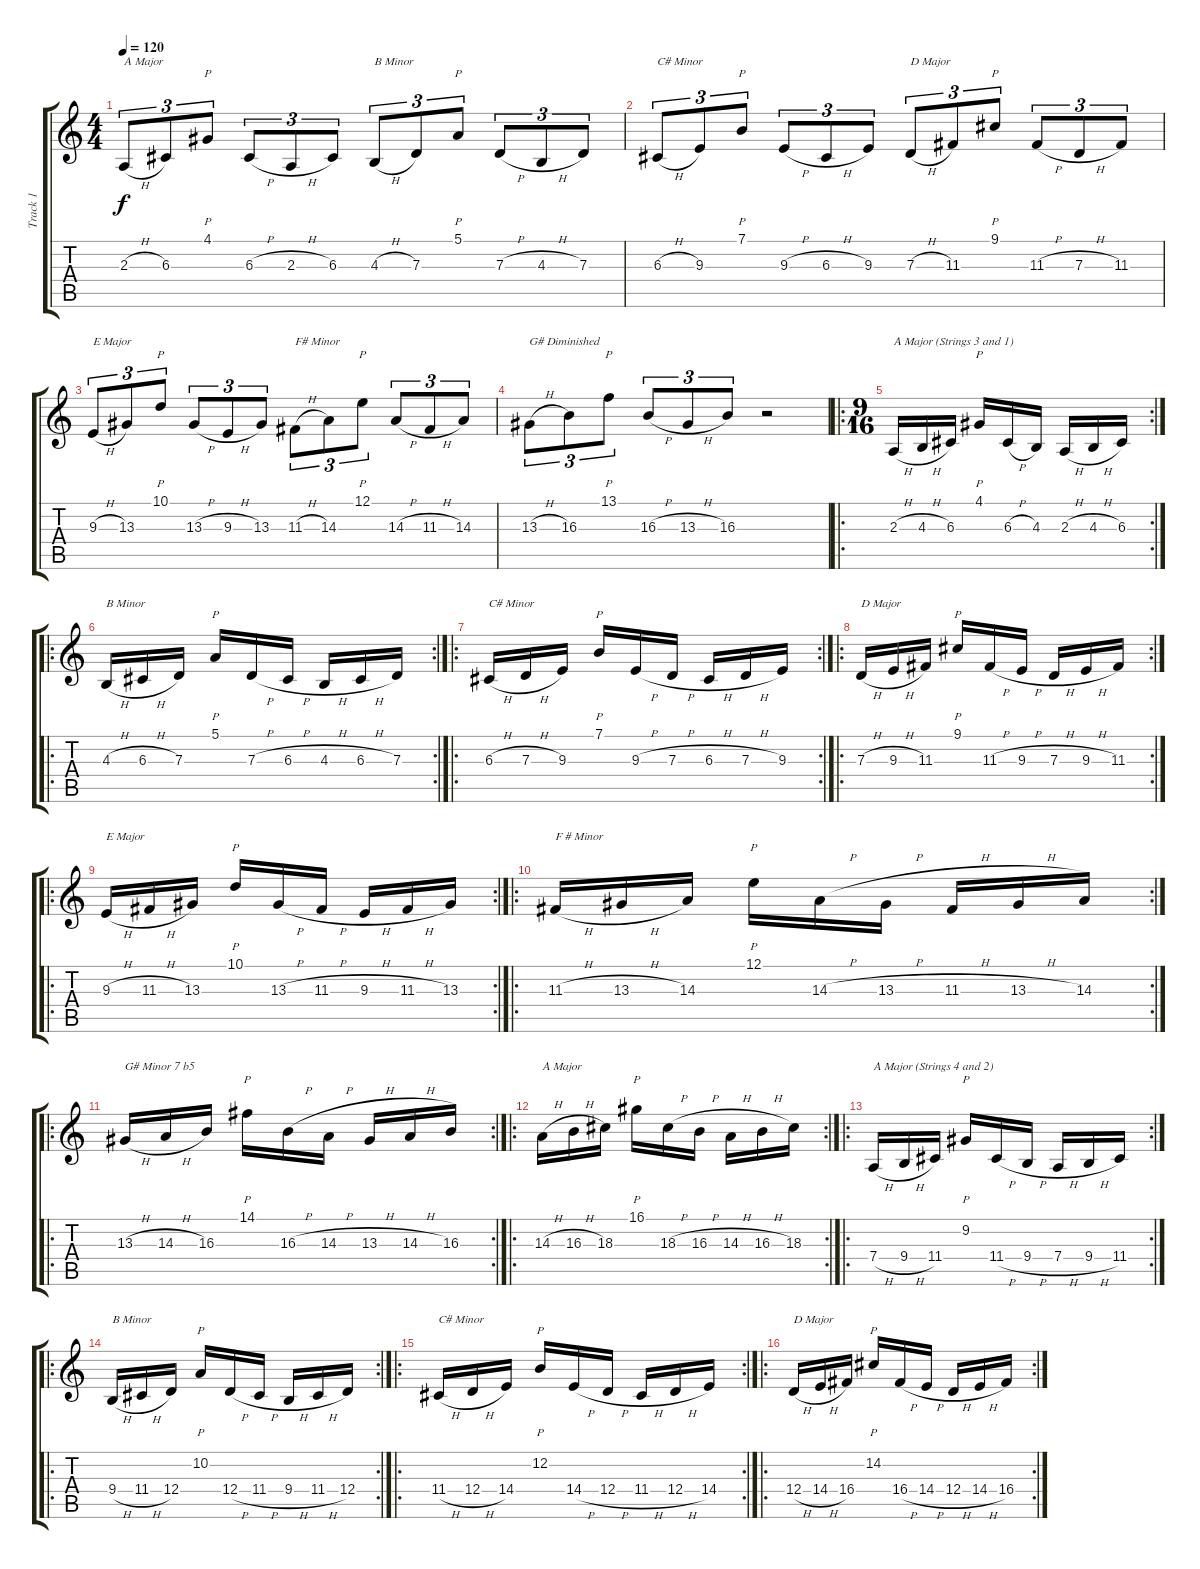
\track ("Track 1" "Track 1") {instrument tenorsax}
\staff {score tabs}
\tuning (E4 B3 G3 D3 A2 E2) {hide}
\ts (4 4)
\tempo 120
\clef g2
\ks c
2.3{h}.8{tu (3 2) txt "A Major" dy f instrument tenorsax} 6.3.8{tu (3 2)} 4.1.8{p tu (3 2)} 6.3{h}.8{tu (3 2)} 2.3{h}.8{tu (3 2)} 6.3.8{tu (3 2)} 4.3{h}.8{tu (3 2) txt "B Minor"} 7.3.8{tu (3 2)} 5.1.8{p tu (3 2)} 7.3{h}.8{tu (3 2)} 4.3{h}.8{tu (3 2)} 7.3.8{tu (3 2)} |
6.3{h}.8{tu (3 2) txt "C# Minor"} 9.3.8{tu (3 2)} 7.1.8{p tu (3 2)} 9.3{h}.8{tu (3 2)} 6.3{h}.8{tu (3 2)} 9.3.8{tu (3 2)} 7.3{h}.8{tu (3 2) txt "D Major"} 11.3.8{tu (3 2)} 9.1.8{p tu (3 2)} 11.3{h}.8{tu (3 2)} 7.3{h}.8{tu (3 2)} 11.3.8{tu (3 2)} |
9.3{h}.8{tu (3 2) txt "E Major"} 13.3.8{tu (3 2)} 10.1.8{p tu (3 2)} 13.3{h}.8{tu (3 2)} 9.3{h}.8{tu (3 2)} 13.3.8{tu (3 2)} 11.3{h}.8{tu (3 2) txt "F# Minor"} 14.3.8{tu (3 2)} 12.1.8{p tu (3 2)} 14.3{h}.8{tu (3 2)} 11.3{h}.8{tu (3 2)} 14.3.8{tu (3 2)} |
13.3{h}.8{tu (3 2) txt "G# Diminished"} 16.3.8{tu (3 2)} 13.1.8{p tu (3 2)} 16.3{h}.8{tu (3 2)} 13.3{h}.8{tu (3 2)} 16.3.8{tu (3 2)} r.2 |
\ro
\rc 2
\ts (9 16)
2.3{h}.16{txt "A Major (Strings 3 and 1)"} 4.3{h}.16 6.3.16 4.1.16{p} 6.3{h}.16 4.3.16 2.3{h}.16 4.3{h}.16 6.3.16 |
\ro
\rc 2
4.3{h}.16{txt "B Minor"} 6.3{h}.16 7.3.16 5.1.16{p} 7.3{h}.16 6.3{h}.16 4.3{h}.16 6.3{h}.16 7.3.16 |
\ro
\rc 2
6.3{h}.16{txt "C# Minor"} 7.3{h}.16 9.3.16 7.1.16{p} 9.3{h}.16 7.3{h}.16 6.3{h}.16 7.3{h}.16 9.3.16 |
\ro
\rc 2
7.3{h}.16{txt "D Major"} 9.3{h}.16 11.3.16 9.1.16{p} 11.3{h}.16 9.3{h}.16 7.3{h}.16 9.3{h}.16 11.3.16 |
\ro
\rc 2
9.3{h}.16{txt "E Major"} 11.3{h}.16 13.3.16 10.1.16{p} 13.3{h}.16 11.3{h}.16 9.3{h}.16 11.3{h}.16 13.3.16 |
\ro
\rc 2
11.3{h}.16{txt "F # Minor"} 13.3{h}.16 14.3.16 12.1.16{p} 14.3{h}.16 13.3{h}.16 11.3{h}.16 13.3{h}.16 14.3.16 |
\ro
\rc 2
13.3{h}.16{txt "G# Minor 7 b5"} 14.3{h}.16 16.3.16 14.1.16{p} 16.3{h}.16 14.3{h}.16 13.3{h}.16 14.3{h}.16 16.3.16 |
\ro
\rc 2
14.3{h}.16{txt "A Major"} 16.3{h}.16 18.3.16 16.1.16{p} 18.3{h}.16 16.3{h}.16 14.3{h}.16 16.3{h}.16 18.3.16 |
\ro
\rc 2
7.4{h}.16{txt "A Major (Strings 4 and 2)"} 9.4{h}.16 11.4.16 9.2.16{p} 11.4{h}.16 9.4{h}.16 7.4{h}.16 9.4{h}.16 11.4.16 |
\ro
\rc 2
9.4{h}.16{txt "B Minor"} 11.4{h}.16 12.4.16 10.2.16{p} 12.4{h}.16 11.4{h}.16 9.4{h}.16 11.4{h}.16 12.4.16 |
\ro
\rc 2
11.4{h}.16{txt "C# Minor"} 12.4{h}.16 14.4.16 12.2.16{p} 14.4{h}.16 12.4{h}.16 11.4{h}.16 12.4{h}.16 14.4.16 |
\ro
\rc 2
12.4{h}.16{txt "D Major"} 14.4{h}.16 16.4.16 14.2.16{p} 16.4{h}.16 14.4{h}.16 12.4{h}.16 14.4{h}.16 16.4.16
